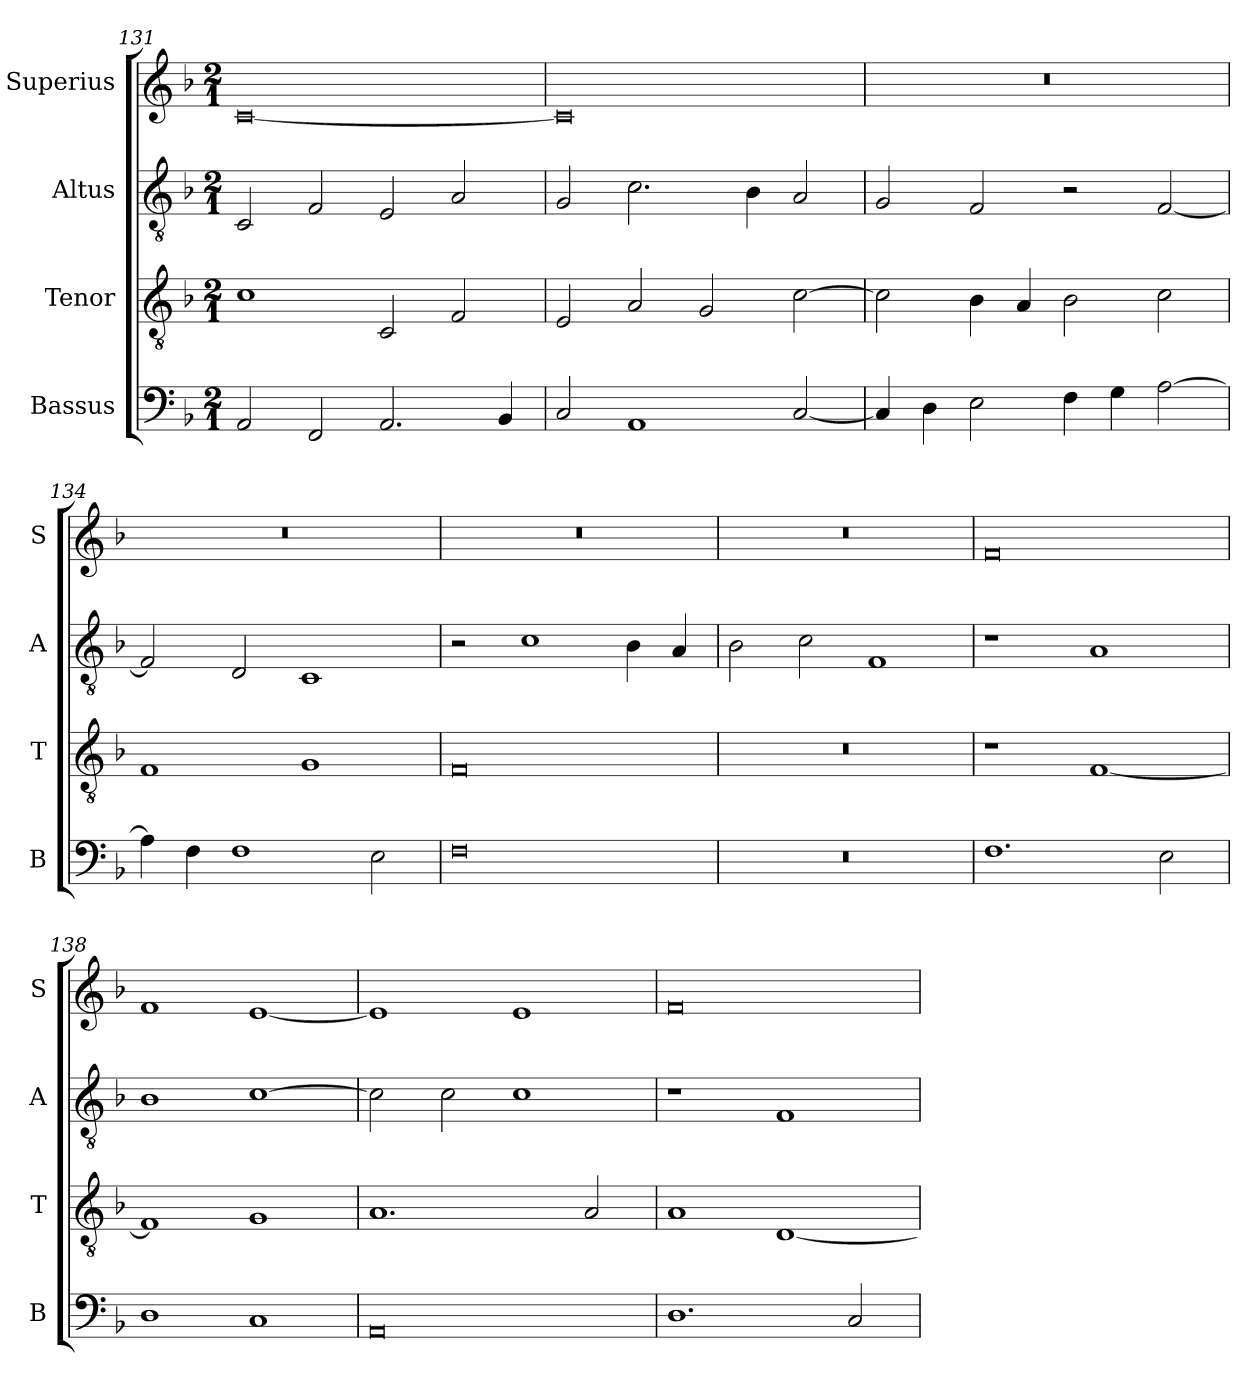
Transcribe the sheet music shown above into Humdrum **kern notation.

**kern	**kern	**kern	**kern
*part4	*part3	*part2	*part1
*staff4	*staff3	*staff2	*staff1
*I"Bassus	*I"Tenor	*I"Altus	*I"Superius
*I'B	*I'T	*I'A	*I'S
*clefF4	*clefGv2	*clefGv2	*clefG2
*k[b-]	*k[b-]	*k[b-]	*k[b-]
*M2/1	*M2/1	*M2/1	*M2/1
=131	=131	=131	=131
2AA/	1c	2C/	[0c
2FF/	.	2F/	.
2.AA/	2C/	2E/	.
.	2F/	2A/	.
4BB-/	.	.	.
=132	=132	=132	=132
2C/	2E/	2G/	0c]
1AA	2A/	2.c\	.
.	2G/	.	.
.	.	4B-\	.
[2C/	[2c\	2A/	.
=133	=133	=133	=133
4C/]	2c\]	2G/	0r
4D\	.	.	.
2E\	4B-\	2F/	.
.	4A/	.	.
4F\	2B-\	2r	.
4G\	.	.	.
[2A\	2c\	[2F/	.
=134	=134	=134	=134
4A\]	1F	2F/]	0r
4F\	.	.	.
1F	.	2D/	.
.	1G	1C	.
2E\	.	.	.
=135	=135	=135	=135
0F	0F	2r	0r
.	.	1c	.
.	.	4B-\	.
.	.	4A/	.
=136	=136	=136	=136
0r	0r	2B-\	0r
.	.	2c\	.
.	.	1F	.
=137	=137	=137	=137
1.F	1r	1r	0f
.	[1F	1A	.
2E\	.	.	.
=138	=138	=138	=138
1D	1F]	1B-	1f
1C	1G	[1c	[1e
=139	=139	=139	=139
0AA	1.A	2c\]	1e]
.	.	2c\	.
.	.	1c	1e
.	2A/	.	.
=140	=140	=140	=140
1.D	1A	1r	0f
.	[1D	1F	.
2C/	.	.	.
=	=	=	=
*-	*-	*-	*-
